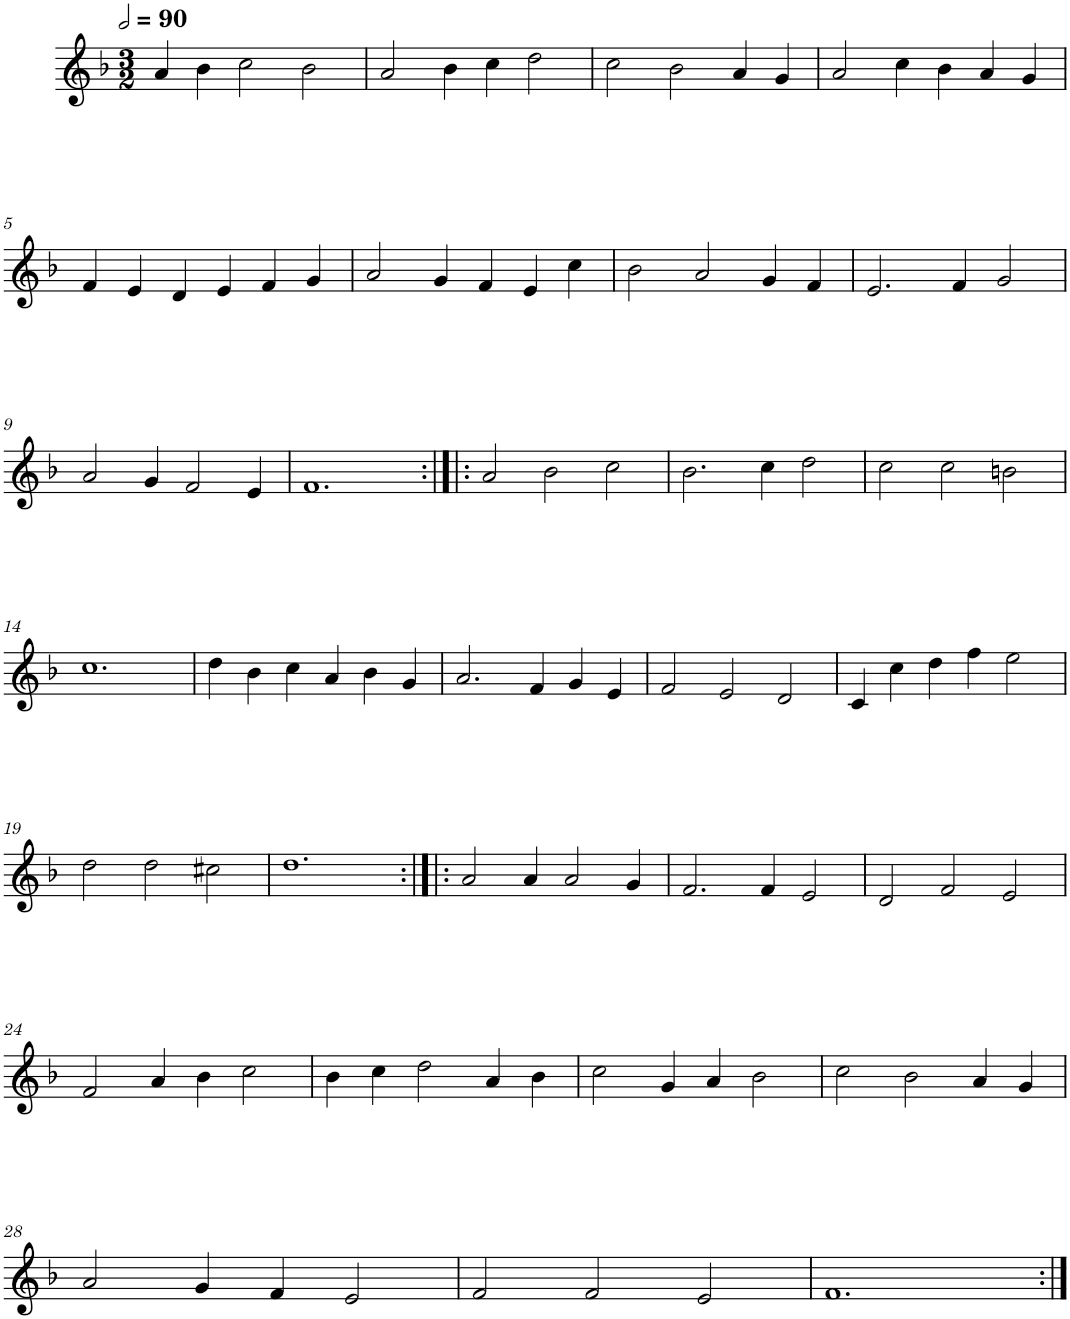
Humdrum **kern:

**kern
*part1
*staff1
*I"Cinq parties
*clefG2
*k[b-]
*M3/2
*MM180
=1
4a/
4b-\
2cc\
2b-\
=2
2a/
4b-\
4cc\
2dd\
=3
2cc\
2b-\
4a/
4g/
=4
2a/
4cc\
4b-\
4a/
4g/
!!LO:LB:g=z
=5
4f/
4e/
4d/
4e/
4f/
4g/
=6
2a/
4g/
4f/
4e/
4cc\
=7
2b-\
2a/
4g/
4f/
=8
2.e/
4f/
2g/
!!LO:LB:g=z
=9
2a/
4g/
2f/
4e/
=10
1.f
=11:|!|:
2a/
2b-\
2cc\
=12
2.b-\
4cc\
2dd\
=13
2cc\
2cc\
2bn\
!!LO:LB:g=z
=14
1.cc
=15
4dd\
4b-\
4cc\
4a/
4b-\
4g/
=16
2.a/
4f/
4g/
4e/
=17
2f/
2e/
2d/
=18
4c/
4cc\
4dd\
4ff\
2ee\
!!LO:LB:g=z
=19
2dd\
2dd\
2cc#X\
=20
1.dd
=21:|!|:
2a/
4a/
2a/
4g/
=22
2.f/
4f/
2e/
=23
2d/
2f/
2e/
!!LO:LB:g=z
=24
2f/
4a/
4b-\
2cc\
=25
4b-\
4cc\
2dd\
4a/
4b-\
=26
2cc\
4g/
4a/
2b-\
=27
2cc\
2b-\
4a/
4g/
!!LO:LB:g=z
=28
2a/
4g/
4f/
2e/
=29
2f/
2f/
2e/
=30
1.f
=:|!
*-
